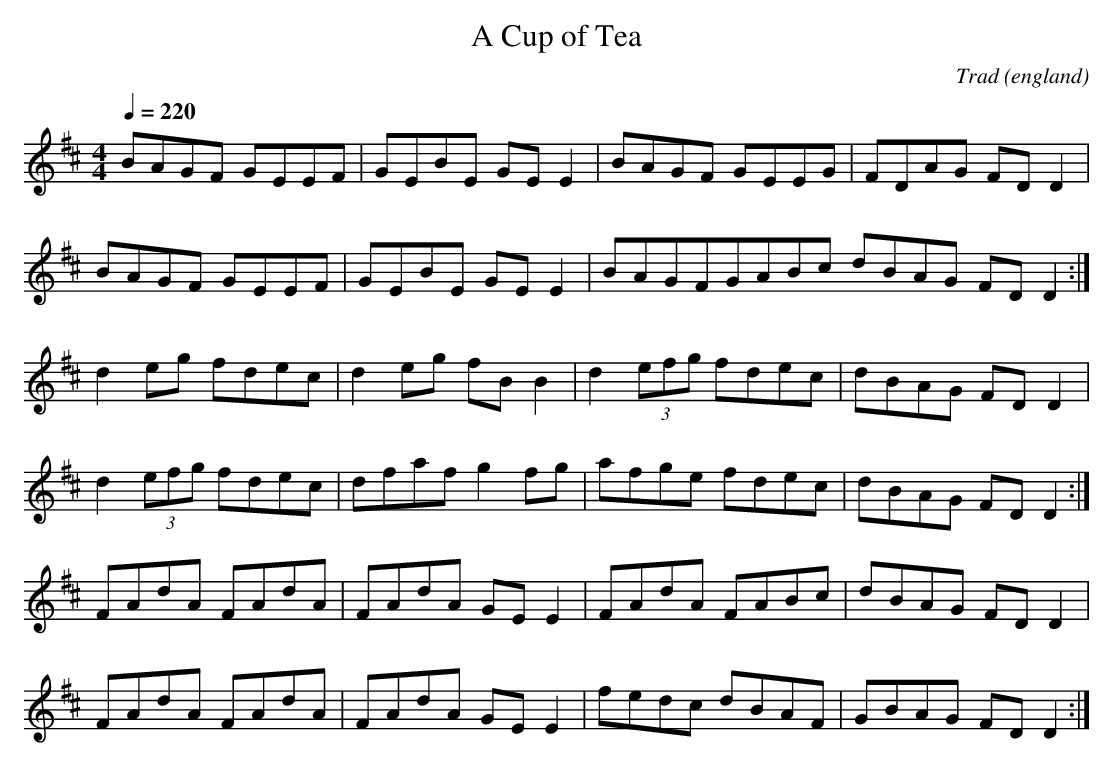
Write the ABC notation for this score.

X:1
T:A Cup of Tea
O:england
M:4/4
L:1/8
Q:1/4=220
C:Trad
K:D
BAGF GEEF|GEBE GE E2|BAGF GEEG|FDAG FD D2|
BAGF GEEF|GEBE GE E2|BAGFGABc dBAG FD D2:|
d2 eg fdec|d2 eg fB B2|d2 (3efg fdec|dBAG FD D2|
d2 (3efg fdec|dfaf g2 fg|afge fdec|dBAG FD D2:|
FAdA FAdA|FAdA GE E2|FAdA FABc|dBAG FD D2|
FAdA FAdA|FAdA GE E2|fedc dBAF|GBAG FD D2:|
